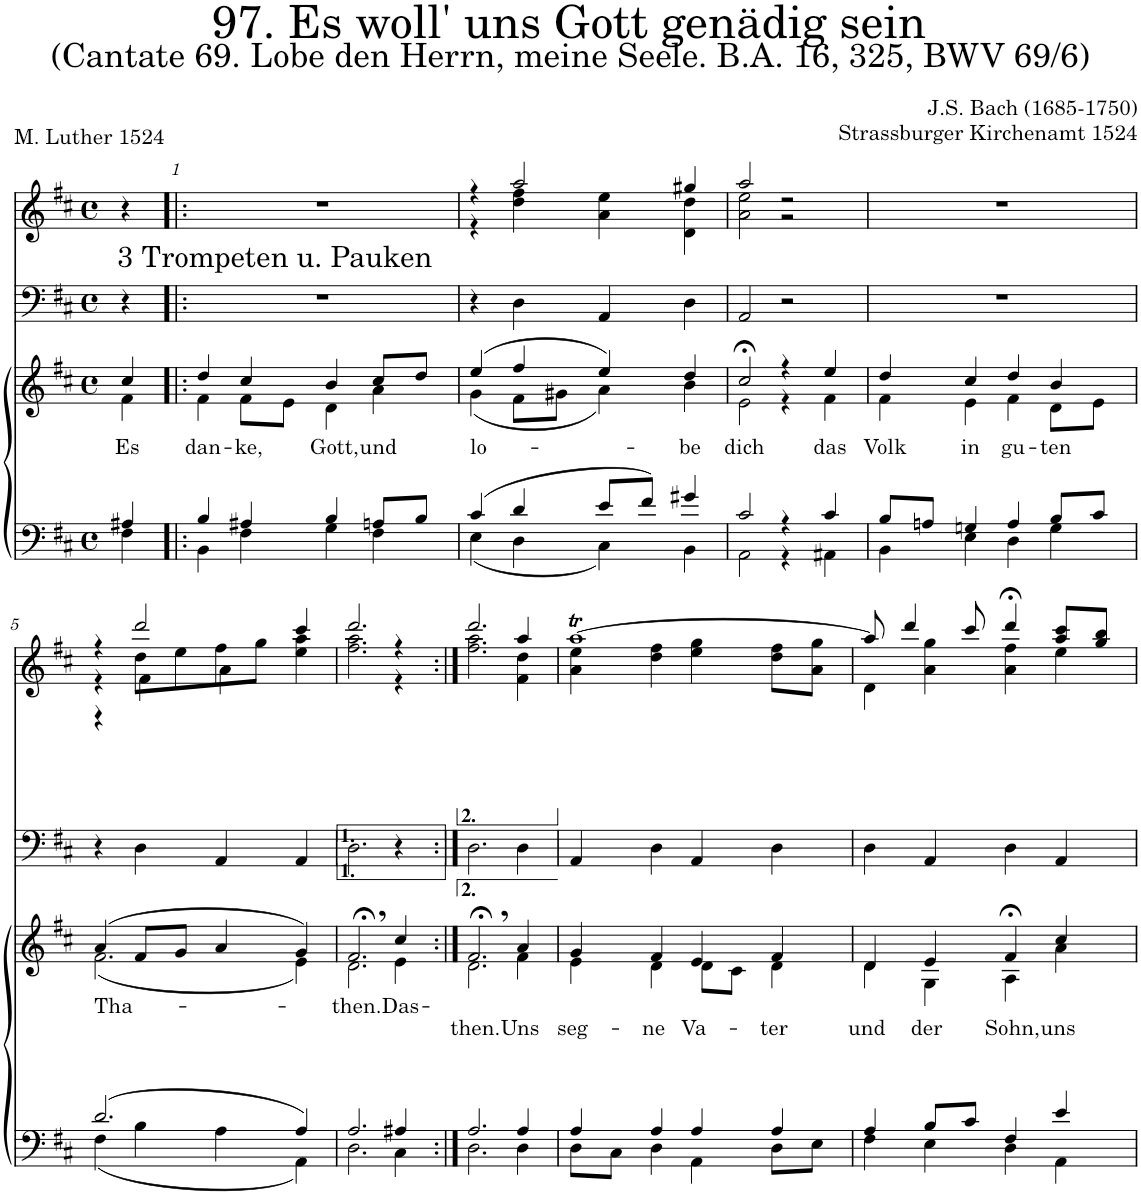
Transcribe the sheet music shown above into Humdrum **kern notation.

**kern	**kern	**text	**kern	**kern
*part4	*part3	*part3	*part2	*part1
*staff4	*staff3	*staff3	*staff2	*staff1
*I"Tenor/Bass	*I"Soprano/Alto	*	*I"Timpani	*I"Bb Trumpet
*	*	*	*I'Timp	*
*clefF4	*clefG2	*	*clefF4	*clefG2
*	*	*	*	*ITrd7c12
*k[f#c#]	*k[f#c#]	*	*k[f#c#]	*k[f#c#]
*M4/4	*M4/4	*	*M4/4	*M4/4
*met(c)	*met(c)	*	*met(c)	*met(c)
=	=	=	=	=
*^	*	*	*	*
!	!	!	!	!	!LO:TX:b:t=3 Trompeten u. Pauken
!	!	!	!LO:LY:b	!	!
*	*	*^	*	*	*
4A#X/	4F#\	4cc#/	4f#\	Es	4r	4r
=1!|:	=1!|:	=1!|:	=1!|:	=1!|:	=1!|:	=1!|:
!	!	!	!	!LO:LY:b	!	!
4B/	4BB\	4dd/	4f#\	dan-	1r	1r
!	!	!	!	!LO:LY:b	!	!
4A#X/	4F#\	4cc#/	8f#\L	-ke,	.	.
.	.	.	8e\J	.	.	.
!	!	!	!	!LO:LY:b	!	!
4B/	4G\	4b/	4d\	Gott,	.	.
!	!	!	!	!LO:LY:b	!	!
8An/L	4F#\	8cc#/L	4a\	und	.	.
8B/J	.	8dd/J	.	.	.	.
=2	=2	=2	=2	=2	=2	=2
!	!	!	!	!LO:LY:b	!	!
*	*	*	*	*	*	*^
(4c#/	(4E\	(4ee/	(4g\	lo-	4r	4r	4r
4d/	4D\	4ff#/	8f#\L	.	4D\	2aa/	4dd\ 4ff#\
.	.	.	8g#X\J	.	.	.	.
8e/L	4C#\)	4ee/)	4a\)	.	4AA/	.	4a\ 4ee\
8f#/J)	.	.	.	.	.	.	.
!	!	!	!	!LO:LY:b	!	!	!
4g#X/	4BB\	4dd/	4b\	-be	4D\	4gg#X/	4d\ 4dd\
=3	=3	=3	=3	=3	=3	=3	=3
!	!	!	!	!LO:LY:b	!	!	!
2c#/	2AA\	2cc#;</	2e\	dich	2AA/	2aa/	2a\ 2ee\
4r	4r	4r	4r	.	2r	2r	2r
!	!	!	!	!LO:LY:b	!	!	!
4c#/	4AA#X\	4ee/	4f#\	das	.	.	.
*	*	*	*	*	*	*v	*v
=4	=4	=4	=4	=4	=4	=4
!	!	!	!	!LO:LY:b	!	!
8B/L	4BB\	4dd/	4f#\	Volk	1r	1r
8An/J	.	.	.	.	.	.
!	!	!	!	!LO:LY:b	!	!
4Gn/	4E\	4cc#/	4e\	in	.	.
!	!	!	!	!LO:LY:b	!	!
4A/	4D\	4dd/	4f#\	gu-	.	.
!	!	!	!	!LO:LY:b	!	!
8B/L	4G\	4b/	8d\L	-ten	.	.
8c#/J	.	.	8e\J	.	.	.
!!LO:LB:g=z
=5	=5	=5	=5	=5	=5	=5
!	!	!	!	!LO:LY:b	!	!
*	*	*	*	*	*	*^
*	*	*	*	*	*	*	*^
(2.d/	(4F#\	(4a/	(2.f#\	Tha-	4r	4r	4r	4r
.	4B\	8f#/L	.	.	4D\	2ddd/	8dd\L	4f#\
.	.	8g/J	.	.	.	.	8ee\	.
.	4A\	4a/	.	.	4AA/	.	8ff#\	4a\
.	.	.	.	.	.	.	8gg\J	.
4A/)	4AA\)	4g/)	4e\)	.	4AA/	4ccc#/	4ee\ 4aa\	4ryy
=6	=6	=6	=6	=6	=6	=6	=6	=6
!	!	!	!	!LO:LY:b	!	!	!	!
*	*	*	*	*	*	*	*v	*v
2.A/	2.D\	2.f#;<,/	2.d\	-then.	2.D\	2.ddd/	2.ff#\ 2.aa\
!	!	!	!	!LO:LY:b	!	!	!
4A#X/	4C#\	4cc#/	4e\	Das-	4r	4r	4r
=7:|!	=7:|!	=7:|!	=7:|!	=7:|!	=7:|!	=7:|!	=7:|!
!	!	!	!	!LO:LY:b	!	!	!
2.A/	2.D\	2.f#;<,/	2.d\	then.	2.D\	2.ddd/	2.ff#\ 2.aa\
!	!	!	!	!LO:LY:b	!	!	!
4A/	4D\	4a/	4f#\	Uns	4D\	4aa/	4f#\ 4dd\
=8	=8	=8	=8	=8	=8	=8	=8
!	!	!	!	!LO:LY:b	!	!	!
4A/	8D\L	4g/	4e\	seg-	4AA/	[1aaT	4a\ 4ee\
.	8C#\J	.	.	.	.	.	.
!	!	!	!	!LO:LY:b	!	!	!
4A/	4D\	4f#/	4d\	-ne	4D\	.	4dd\ 4ff#\
!	!	!	!	!LO:LY:b	!	!	!
4A/	4AA\	4e/	8d\L	Va-	4AA/	.	4ee\ 4gg\
.	.	.	8c#\J	.	.	.	.
!	!	!	!	!LO:LY:b	!	!	!
4A/	8D\L	4f#/	4d\	-ter	4D\	.	8dd\ 8ff#\L
.	8E\J	.	.	.	.	.	8a\ 8gg\J
=9	=9	=9	=9	=9	=9	=9	=9
!	!	!	!	!LO:LY:b	!	!	!
4A/	4F#\	4d/	4d\	und	4D\	8aa/]	4d\
.	.	.	.	.	.	4ddd/	.
!	!	!	!	!LO:LY:b	!	!	!
8B/L	4E\	4e/	4G\	der	4AA/	.	4a\ 4gg\
8c#/J	.	.	.	.	.	8ccc#/	.
!	!	!	!	!LO:LY:b	!	!	!
4F#/	4D\	4f#;</	4A\	Sohn,	4D\	4ddd;<,/	4a\ 4ff#\
!	!	!	!	!LO:LY:b	!	!	!
4e/	4AA\	4cc#/	4a\	uns	4AA/	8aa/ 8ccc#/L	4ee\
.	.	.	.	.	.	8gg/ 8bb/J	.
*v	*v	*	*	*	*	*v	*v
*	*v	*v	*	*	*
=	=	=	=	=
*-	*-	*-	*-	*-
